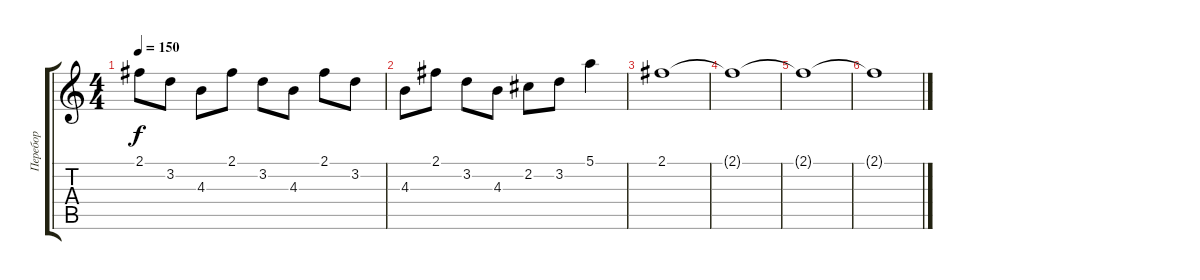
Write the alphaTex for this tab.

\track ("Перебор" "Перебор") {instrument distortionguitar}
\staff {score tabs}
\tuning (E4 B3 G3 D3 A2 E2) {hide}
\ts (4 4)
\tempo 150
\clef g2
\ks c
2.1.8{dy f} 3.2.8 4.3.8 2.1.8 3.2.8 4.3.8 2.1.8 3.2.8 |
4.3.8 2.1.8 3.2.8 4.3.8 2.2.8 3.2.8 5.1.4 |
2.1.1{volume 0} |
2.1{t}.1 |
2.1{t}.1 |
2.1{t}.1
